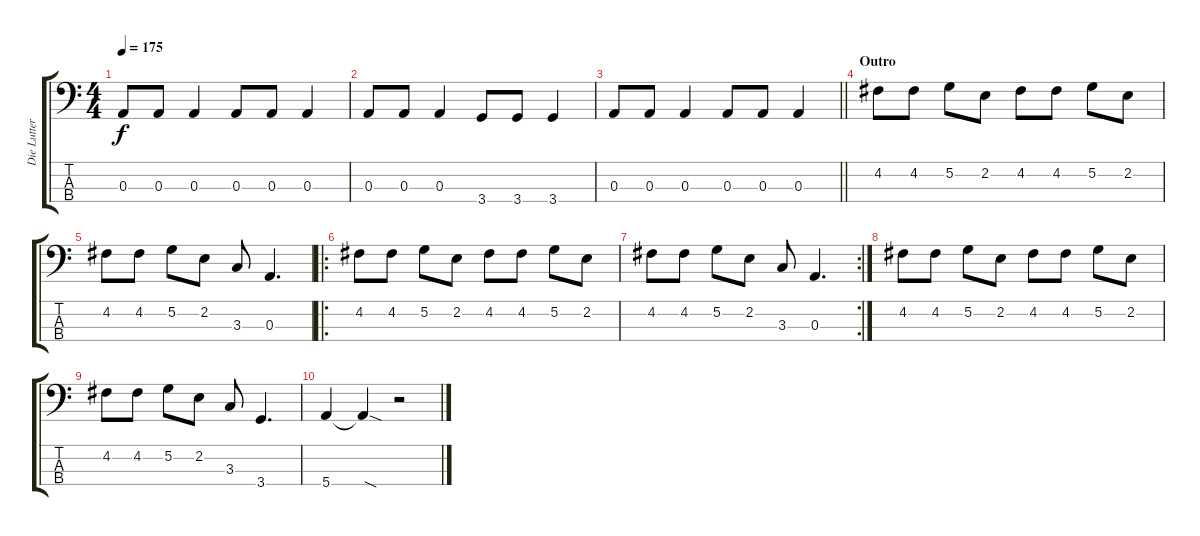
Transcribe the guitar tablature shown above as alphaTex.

\track ("Die Lutter" "Die Lutter") {instrument electricbasspick}
\staff {score tabs}
\tuning (G2 D2 A1 E1) {hide}
\ts (4 4)
\tempo 175
\clef f4
\ks c
0.3.8{dy f} 0.3.8 0.3.4 0.3.8 0.3.8 0.3.4 |
0.3.8 0.3.8 0.3.4 3.4.8 3.4.8 3.4.4 |
\barLineRight lightlight
0.3.8 0.3.8 0.3.4 0.3.8 0.3.8 0.3.4 |
\section ("" "Outro")
4.2.8 4.2.8 5.2.8 2.2.8 4.2.8 4.2.8 5.2.8 2.2.8 |
4.2.8 4.2.8 5.2.8 2.2.8 3.3.8 0.3.4{d} |
\ro
4.2.8 4.2.8 5.2.8 2.2.8 4.2.8 4.2.8 5.2.8 2.2.8 |
\rc 2
4.2.8 4.2.8 5.2.8 2.2.8 3.3.8 0.3.4{d} |
4.2.8 4.2.8 5.2.8 2.2.8 4.2.8 4.2.8 5.2.8 2.2.8 |
4.2.8 4.2.8 5.2.8 2.2.8 3.3.8 3.4.4{d} |
5.4.4 5.4{sod t}.4 r.2
